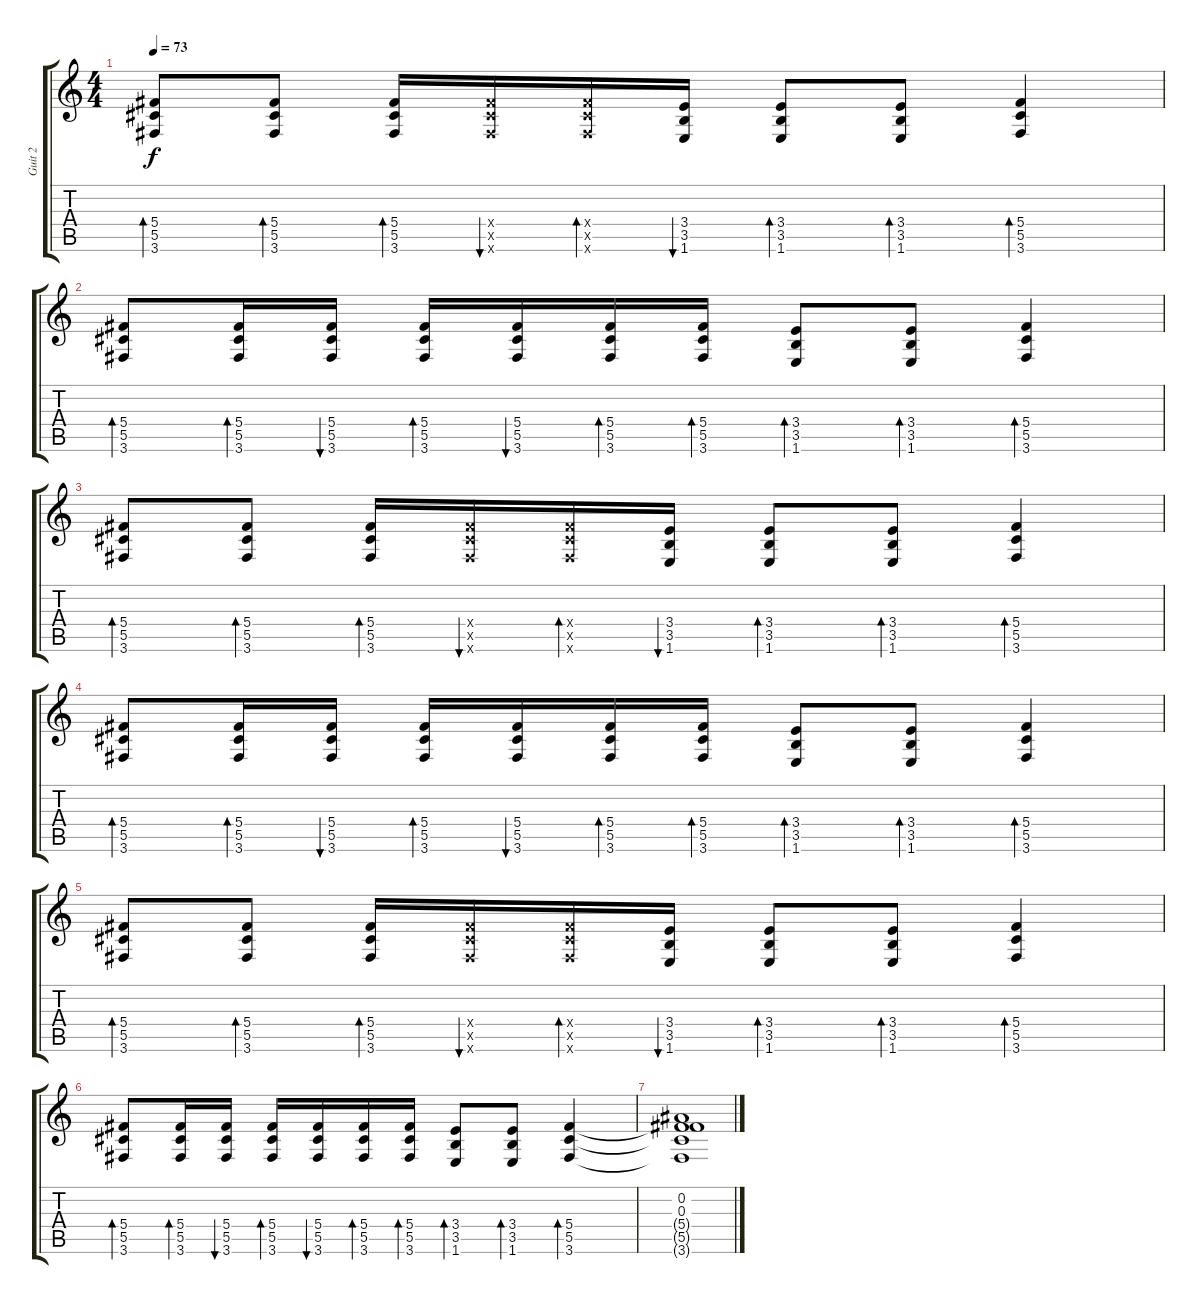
\track ("Guit 2" "Guit 2") {instrument acousticguitarnylon}
\staff {score tabs}
\tuning (Eb4 Bb3 Gb3 Db3 Ab2 Eb2) {hide}
\ts (4 4)
\tempo 73
\clef g2
\ks c
(5.4 5.5 3.6).8{bd 60 dy f} (5.4 5.5 3.6).8{bd 30} (5.4 5.5 3.6).16{bd 30} (5.4{x} 5.5{x} 3.6{x}).16{bu 30} (5.4{x} 5.5{x} 3.6{x}).16{bd 60} (3.4 3.5 1.6).16{bu 30} (3.4 3.5 1.6).8{bd 30} (3.4 3.5 1.6).8{bd 30} (5.4 5.5 3.6).4{bd 30} |
(5.4 5.5 3.6).8{bd 30} (5.4 5.5 3.6).16{bd 30} (5.4 5.5 3.6).16{bu 30} (5.4 5.5 3.6).16{bd 30} (5.4 5.5 3.6).16{bu 30} (5.4 5.5 3.6).16{bd 30} (5.4 5.5 3.6).16{bd 30} (3.4 3.5 1.6).8{bd 30} (3.4 3.5 1.6).8{bd 30} (5.4 5.5 3.6).4{bd 30} |
(5.4 5.5 3.6).8{bd 60} (5.4 5.5 3.6).8{bd 30} (5.4 5.5 3.6).16{bd 30} (5.4{x} 5.5{x} 3.6{x}).16{bu 30} (5.4{x} 5.5{x} 3.6{x}).16{bd 60} (3.4 3.5 1.6).16{bu 30} (3.4 3.5 1.6).8{bd 30} (3.4 3.5 1.6).8{bd 30} (5.4 5.5 3.6).4{bd 30} |
(5.4 5.5 3.6).8{bd 30} (5.4 5.5 3.6).16{bd 30} (5.4 5.5 3.6).16{bu 30} (5.4 5.5 3.6).16{bd 30} (5.4 5.5 3.6).16{bu 30} (5.4 5.5 3.6).16{bd 30} (5.4 5.5 3.6).16{bd 30} (3.4 3.5 1.6).8{bd 30} (3.4 3.5 1.6).8{bd 30} (5.4 5.5 3.6).4{bd 30} |
(5.4 5.5 3.6).8{bd 60} (5.4 5.5 3.6).8{bd 30} (5.4 5.5 3.6).16{bd 30} (5.4{x} 5.5{x} 3.6{x}).16{bu 30} (5.4{x} 5.5{x} 3.6{x}).16{bd 60} (3.4 3.5 1.6).16{bu 30} (3.4 3.5 1.6).8{bd 30} (3.4 3.5 1.6).8{bd 30} (5.4 5.5 3.6).4{bd 30} |
(5.4 5.5 3.6).8{bd 30} (5.4 5.5 3.6).16{bd 30} (5.4 5.5 3.6).16{bu 30} (5.4 5.5 3.6).16{bd 30} (5.4 5.5 3.6).16{bu 30} (5.4 5.5 3.6).16{bd 30} (5.4 5.5 3.6).16{bd 30} (3.4 3.5 1.6).8{bd 30} (3.4 3.5 1.6).8{bd 30} (5.4 5.5 3.6).4{bd 480} |
(0.2 0.3 5.4{t} 5.5{t} 3.6{t}).1
